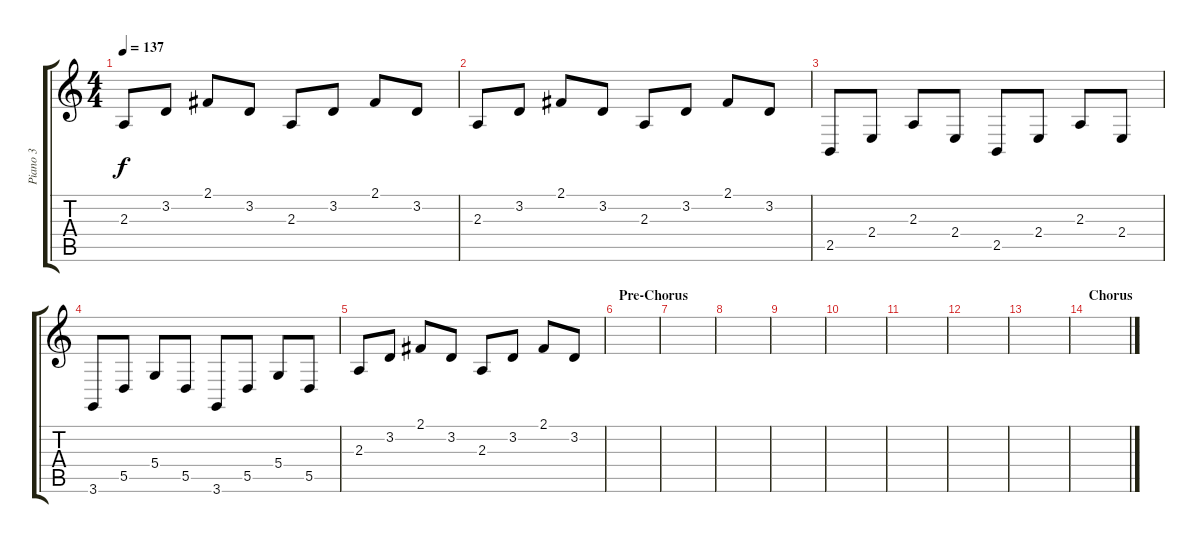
\track ("Piano 3" "Piano 3") {instrument acousticgrandpiano}
\staff {score tabs}
\tuning (E4 B3 G3 D3 A2 E2) {hide}
\ts (4 4)
\tempo 137
\clef g2
\ks c
2.3.8{dy f} 3.2.8 2.1.8 3.2.8 2.3.8 3.2.8 2.1.8 3.2.8 |
2.3.8 3.2.8 2.1.8 3.2.8 2.3.8 3.2.8 2.1.8 3.2.8 |
2.5.8 2.4.8 2.3.8 2.4.8 2.5.8 2.4.8 2.3.8 2.4.8 |
3.6.8 5.5.8 5.4.8 5.5.8 3.6.8 5.5.8 5.4.8 5.5.8 |
2.3.8 3.2.8 2.1.8 3.2.8 2.3.8 3.2.8 2.1.8 3.2.8 |
\section ("" "Pre-Chorus")
|
|
|
|
|
|
|
|
\section ("" "Chorus")
